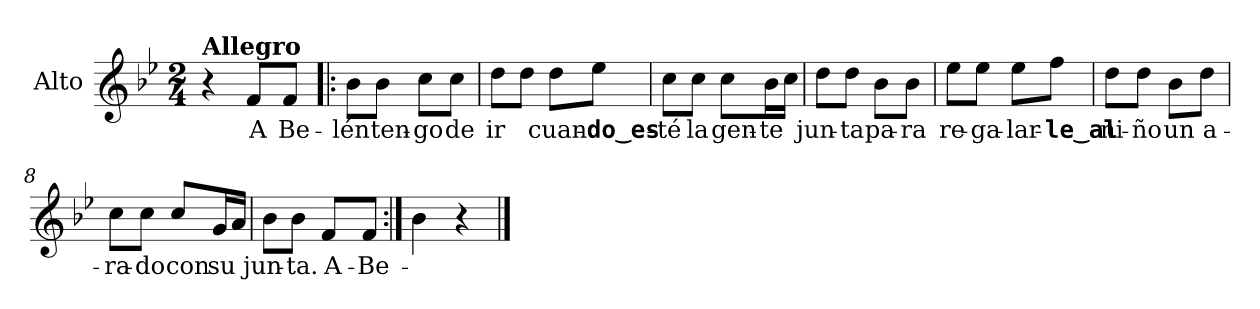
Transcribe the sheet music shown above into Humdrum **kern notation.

**kern	**text
*part1	*part1
*staff1	*staff1
*I"Alto	*
*I'A	*
*clefG2	*
*k[b-e-]	*
*B-:	*
*M2/4	*
*MM168	*
=1	=1
!LO:TX:a:B:t=Allegro	!
4r	.
!	!LO:LY:b
8f/L	A
!	!LO:LY:b
8f/J	Be-
=2!|:	=2!|:
!	!LO:LY:b
8b-\L	-lén
!	!LO:LY:b
8b-\J	ten-
!	!LO:LY:b
8cc\L	-go
!	!LO:LY:b
8cc\J	de
=3	=3
!	!LO:LY:b
8dd\L	ir
8dd\J	.
!	!LO:LY:b
8dd\L	cuan-
!	!LO:LY:b
8ee-\J	-do‿es-
=4	=4
!	!LO:LY:b
8cc\L	-té
!	!LO:LY:b
8cc\J	la
!	!LO:LY:b
8cc\L	gen-
!	!LO:LY:b
16b-\L	-te
16cc\JJ	.
=5	=5
!	!LO:LY:b
8dd\L	jun-
!	!LO:LY:b
8dd\J	-ta
!	!LO:LY:b
8b-\L	pa-
!	!LO:LY:b
8b-\J	-ra
!!LO:LB:g=z
=6	=6
!	!LO:LY:b
8ee-\L	re-
!	!LO:LY:b
8ee-\J	-ga-
!	!LO:LY:b
8ee-\L	-lar-
!	!LO:LY:b
8ff\J	-le‿al
=7	=7
!	!LO:LY:b
8dd\L	ni-
!	!LO:LY:b
8dd\J	-ño
!	!LO:LY:b
8b-\L	un
!	!LO:LY:b
8dd\J	a-
=8	=8
!	!LO:LY:b
8cc\L	-ra-
!	!LO:LY:b
8cc\J	-do
!	!LO:LY:b
8cc/L	con
!	!LO:LY:b
16g/L	su
16a/JJ	.
=9	=9
!	!LO:LY:b
8b-\L	jun-
!	!LO:LY:b
8b-\J	-ta.
!	!LO:LY:b
8f/L	A-
!	!LO:LY:b
8f/J	-Be-
=10:|!	=10:|!
4b-\	.
4r	.
==	==
*-	*-
